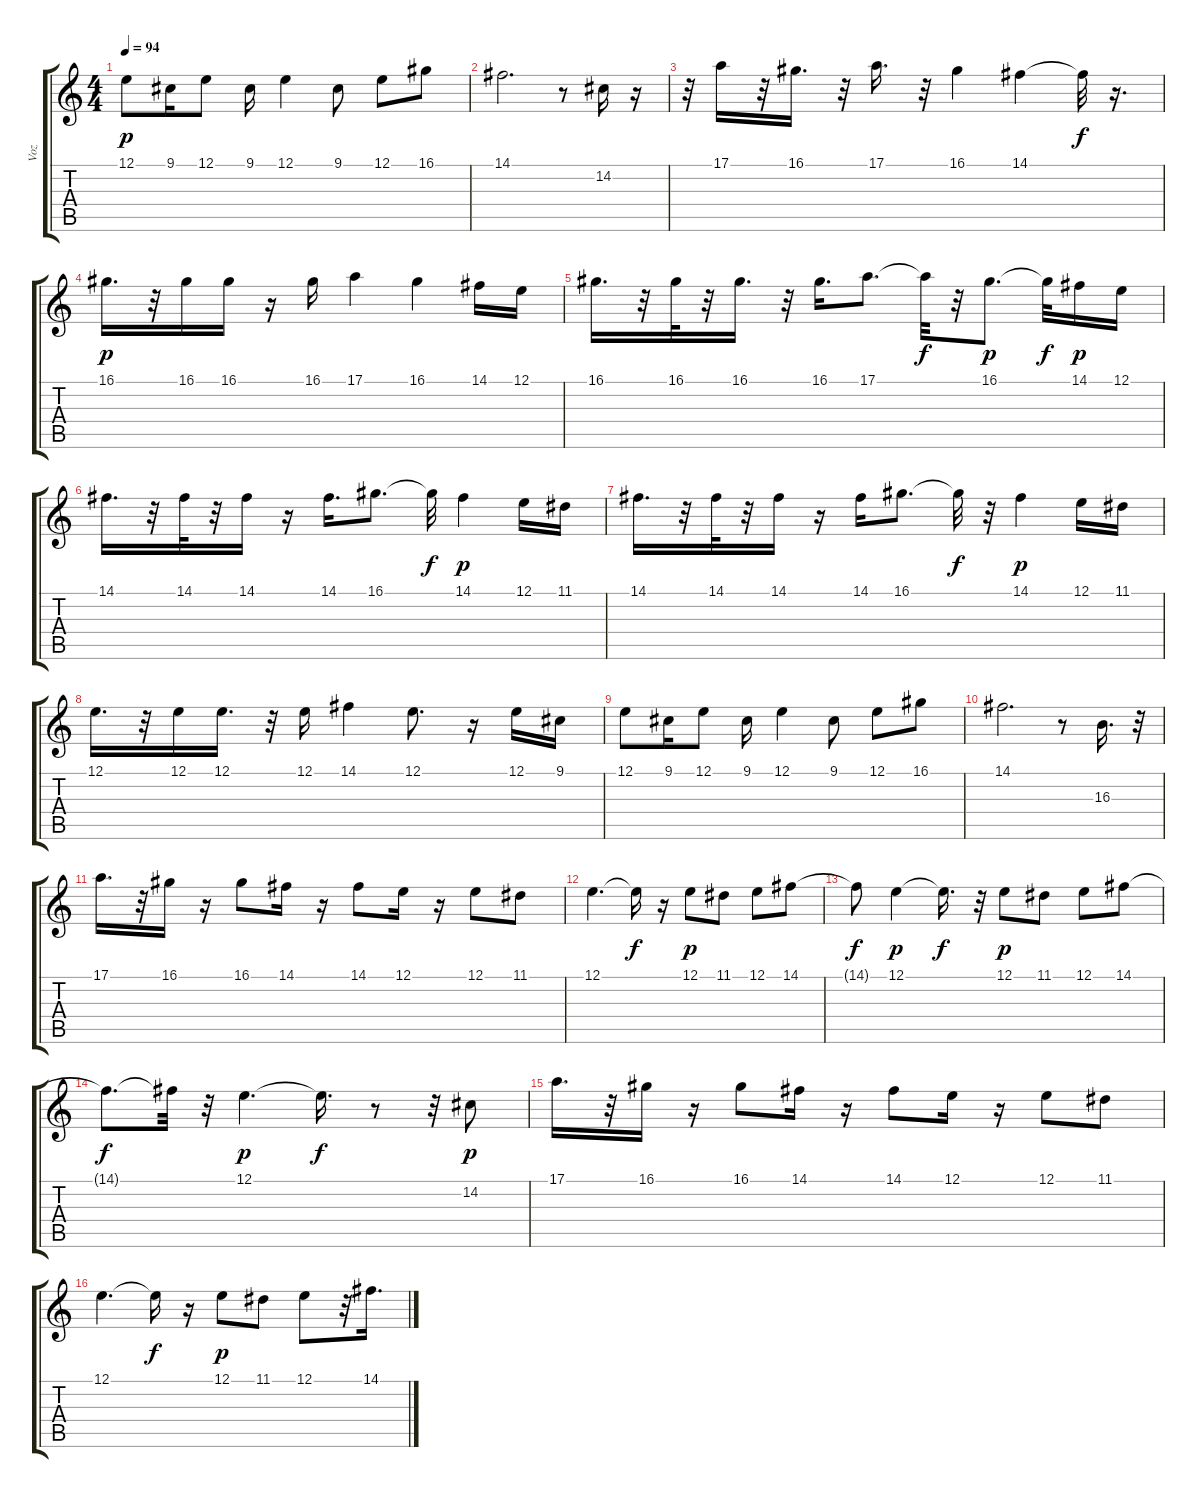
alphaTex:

\track ("Voz" "Voz") {instrument flute}
\staff {score tabs}
\tuning (E4 B3 G3 D3 A2 E2) {hide}
\ts (4 4)
\tempo 94
\clef g2
\ks c
12.1.8{dy p} 9.1.16 12.1.8 9.1.16 12.1.4 9.1.8 12.1.8 16.1.8 |
14.1.2{d} r.8 14.2.16 r.16 |
r.32 17.1.16 r.32 16.1.16{d} r.32 17.1.16{d} r.32 16.1.4 14.1.4 14.1{t}.32{dy f} r.16{d} |
16.1.16{d dy p} r.32 16.1.16 16.1.16 r.16 16.1.16 17.1.4 16.1.4 14.1.16 12.1.16 |
16.1.16{d} r.32 16.1.32 r.32 16.1.16{d} r.32 16.1.16{d} 17.1.8{d} 17.1{t}.32{dy f} r.32 16.1.8{d dy p} 16.1{t}.32{dy f} 14.1.16{dy p} 12.1.16 |
14.1.16{d} r.32 14.1.32 r.32 14.1.16 r.16 14.1.16{d} 16.1.8{d} 16.1{t}.32{dy f} 14.1.4{dy p} 12.1.16 11.1.16 |
14.1.16{d} r.32 14.1.32 r.32 14.1.16 r.16 14.1.16 16.1.8{d} 16.1{t}.32{dy f} r.32 14.1.4{dy p} 12.1.16 11.1.16 |
12.1.16{d} r.32 12.1.16 12.1.16{d} r.32 12.1.16 14.1.4 12.1.8{d} r.16 12.1.16 9.1.16 |
12.1.8 9.1.16 12.1.8 9.1.16 12.1.4 9.1.8 12.1.8 16.1.8 |
14.1.2{d} r.8 16.3.16{d} r.32 |
17.1.16{d} r.32 16.1.16 r.16 16.1.8 14.1.16 r.16 14.1.8 12.1.16 r.16 12.1.8 11.1.8 |
12.1.4{d} 12.1{t}.16{dy f} r.16 12.1.8{dy p} 11.1.8 12.1.8 14.1.8 |
14.1{t}.8{dy f} 12.1.4{dy p} 12.1{t}.16{d dy f} r.32 12.1.8{dy p} 11.1.8 12.1.8 14.1.8 |
14.1{t}.8{d dy f} 14.1{t}.32 r.32 12.1.4{d dy p} 12.1{t}.16{d dy f} r.8 r.32 14.2.8{dy p} |
17.1.16{d} r.32 16.1.16 r.16 16.1.8 14.1.16 r.16 14.1.8 12.1.16 r.16 12.1.8 11.1.8 |
12.1.4{d} 12.1{t}.16{dy f} r.16 12.1.8{dy p} 11.1.8 12.1.8 r.32 14.1.16{d}
